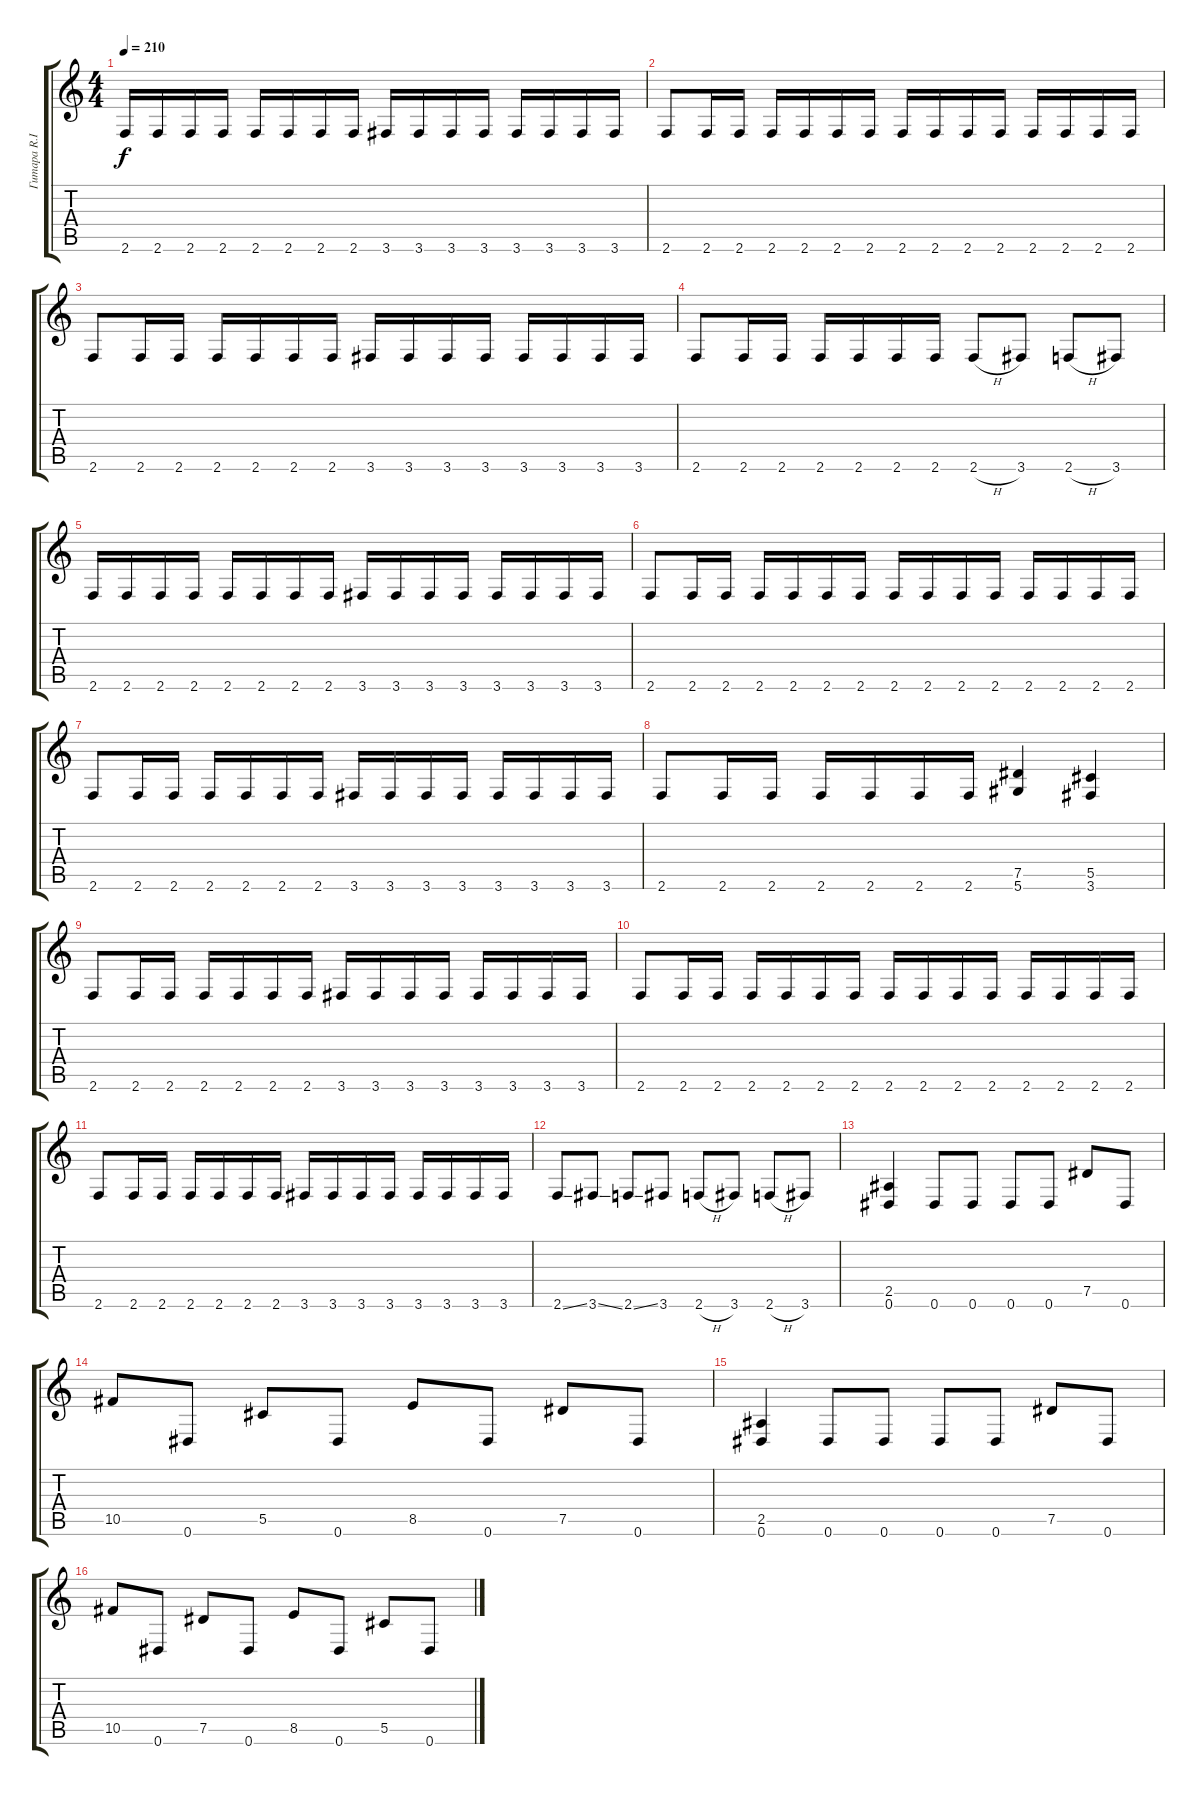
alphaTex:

\track ("Гитара R.I.P. Hanneman" "Гитара R.I") {instrument distortionguitar}
\staff {score tabs}
\tuning (Eb4 Bb3 Gb3 Db3 Ab2 Eb2) {hide}
\ts (4 4)
\tempo 210
\clef g2
\ks c
2.6.16{dy f} 2.6.16 2.6.16 2.6.16 2.6.16 2.6.16 2.6.16 2.6.16 3.6.16 3.6.16 3.6.16 3.6.16 3.6.16 3.6.16 3.6.16 3.6.16 |
2.6.8 2.6.16 2.6.16 2.6.16 2.6.16 2.6.16 2.6.16 2.6.16 2.6.16 2.6.16 2.6.16 2.6.16 2.6.16 2.6.16 2.6.16 |
2.6.8 2.6.16 2.6.16 2.6.16 2.6.16 2.6.16 2.6.16 3.6.16 3.6.16 3.6.16 3.6.16 3.6.16 3.6.16 3.6.16 3.6.16 |
2.6.8 2.6.16 2.6.16 2.6.16 2.6.16 2.6.16 2.6.16 2.6{h}.8 3.6.8 2.6{h}.8 3.6.8 |
2.6.16 2.6.16 2.6.16 2.6.16 2.6.16 2.6.16 2.6.16 2.6.16 3.6.16 3.6.16 3.6.16 3.6.16 3.6.16 3.6.16 3.6.16 3.6.16 |
2.6.8 2.6.16 2.6.16 2.6.16 2.6.16 2.6.16 2.6.16 2.6.16 2.6.16 2.6.16 2.6.16 2.6.16 2.6.16 2.6.16 2.6.16 |
2.6.8 2.6.16 2.6.16 2.6.16 2.6.16 2.6.16 2.6.16 3.6.16 3.6.16 3.6.16 3.6.16 3.6.16 3.6.16 3.6.16 3.6.16 |
2.6.8 2.6.16 2.6.16 2.6.16 2.6.16 2.6.16 2.6.16 (7.5 5.6).4 (5.5 3.6).4 |
2.6.8 2.6.16 2.6.16 2.6.16 2.6.16 2.6.16 2.6.16 3.6.16 3.6.16 3.6.16 3.6.16 3.6.16 3.6.16 3.6.16 3.6.16 |
2.6.8 2.6.16 2.6.16 2.6.16 2.6.16 2.6.16 2.6.16 2.6.16 2.6.16 2.6.16 2.6.16 2.6.16 2.6.16 2.6.16 2.6.16 |
2.6.8 2.6.16 2.6.16 2.6.16 2.6.16 2.6.16 2.6.16 3.6.16 3.6.16 3.6.16 3.6.16 3.6.16 3.6.16 3.6.16 3.6.16 |
2.6{ss}.8 3.6{ss}.8 2.6{ss}.8 3.6.8 2.6{h}.8 3.6.8 2.6{h}.8 3.6.8 |
(2.5 0.6).4 0.6.8 0.6.8 0.6.8 0.6.8 7.5.8 0.6.8 |
10.5.8 0.6.8 5.5.8 0.6.8 8.5.8 0.6.8 7.5.8 0.6.8 |
(2.5 0.6).4 0.6.8 0.6.8 0.6.8 0.6.8 7.5.8 0.6.8 |
10.5.8 0.6.8 7.5.8 0.6.8 8.5.8 0.6.8 5.5.8 0.6.8
